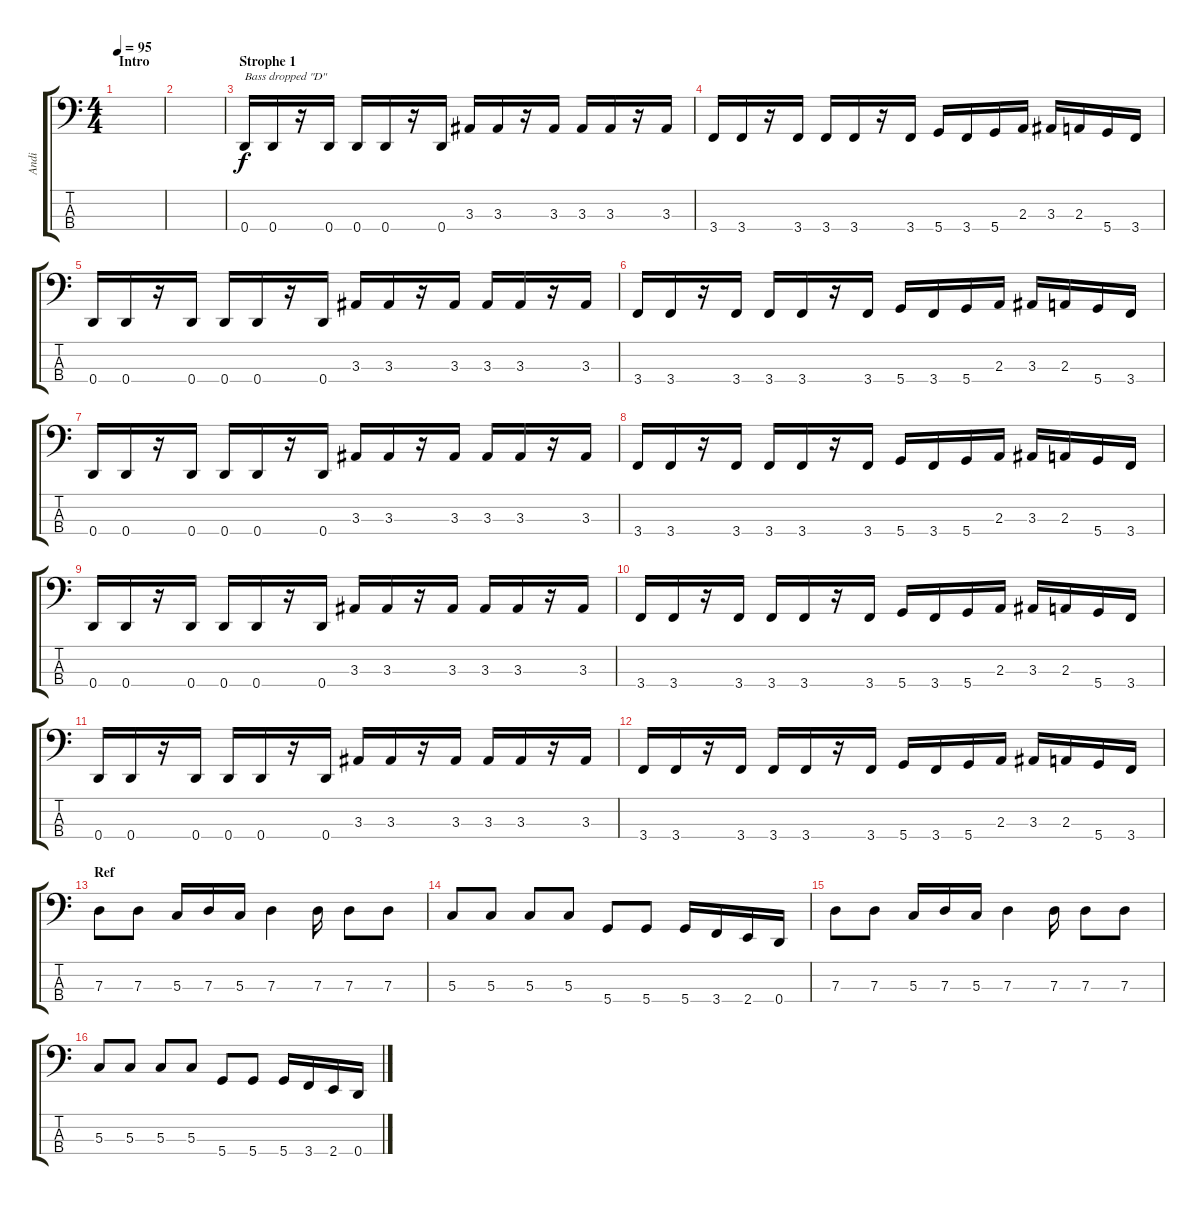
\track ("Andi" "Andi") {instrument electricbasspick}
\staff {score tabs}
\tuning (F2 C2 G1 D1) {hide}
\ts (4 4)
\section ("" "Intro")
\tempo 95
\clef f4
\ks c
|
|
\section ("" "Strophe 1")
0.4.16{txt "Bass dropped \"D\""} 0.4.16 r.16 0.4.16 0.4.16 0.4.16 r.16 0.4.16 3.3.16 3.3.16 r.16 3.3.16 3.3.16 3.3.16 r.16 3.3.16 |
3.4.16 3.4.16 r.16 3.4.16 3.4.16 3.4.16 r.16 3.4.16 5.4.16 3.4.16 5.4.16 2.3.16 3.3.16 2.3.16 5.4.16 3.4.16 |
0.4.16 0.4.16 r.16 0.4.16 0.4.16 0.4.16 r.16 0.4.16 3.3.16 3.3.16 r.16 3.3.16 3.3.16 3.3.16 r.16 3.3.16 |
3.4.16 3.4.16 r.16 3.4.16 3.4.16 3.4.16 r.16 3.4.16 5.4.16 3.4.16 5.4.16 2.3.16 3.3.16 2.3.16 5.4.16 3.4.16 |
0.4.16 0.4.16 r.16 0.4.16 0.4.16 0.4.16 r.16 0.4.16 3.3.16 3.3.16 r.16 3.3.16 3.3.16 3.3.16 r.16 3.3.16 |
3.4.16 3.4.16 r.16 3.4.16 3.4.16 3.4.16 r.16 3.4.16 5.4.16 3.4.16 5.4.16 2.3.16 3.3.16 2.3.16 5.4.16 3.4.16 |
0.4.16 0.4.16 r.16 0.4.16 0.4.16 0.4.16 r.16 0.4.16 3.3.16 3.3.16 r.16 3.3.16 3.3.16 3.3.16 r.16 3.3.16 |
3.4.16 3.4.16 r.16 3.4.16 3.4.16 3.4.16 r.16 3.4.16 5.4.16 3.4.16 5.4.16 2.3.16 3.3.16 2.3.16 5.4.16 3.4.16 |
0.4.16 0.4.16 r.16 0.4.16 0.4.16 0.4.16 r.16 0.4.16 3.3.16 3.3.16 r.16 3.3.16 3.3.16 3.3.16 r.16 3.3.16 |
3.4.16 3.4.16 r.16 3.4.16 3.4.16 3.4.16 r.16 3.4.16 5.4.16 3.4.16 5.4.16 2.3.16 3.3.16 2.3.16 5.4.16 3.4.16 |
\section ("" "Ref")
7.3.8 7.3.8 5.3.16 7.3.16 5.3.16 7.3.4 7.3.16 7.3.8 7.3.8 |
5.3.8 5.3.8 5.3.8 5.3.8 5.4.8 5.4.8 5.4.16 3.4.16 2.4.16 0.4.16 |
7.3.8 7.3.8 5.3.16 7.3.16 5.3.16 7.3.4 7.3.16 7.3.8 7.3.8 |
5.3.8 5.3.8 5.3.8 5.3.8 5.4.8 5.4.8 5.4.16 3.4.16 2.4.16 0.4.16
